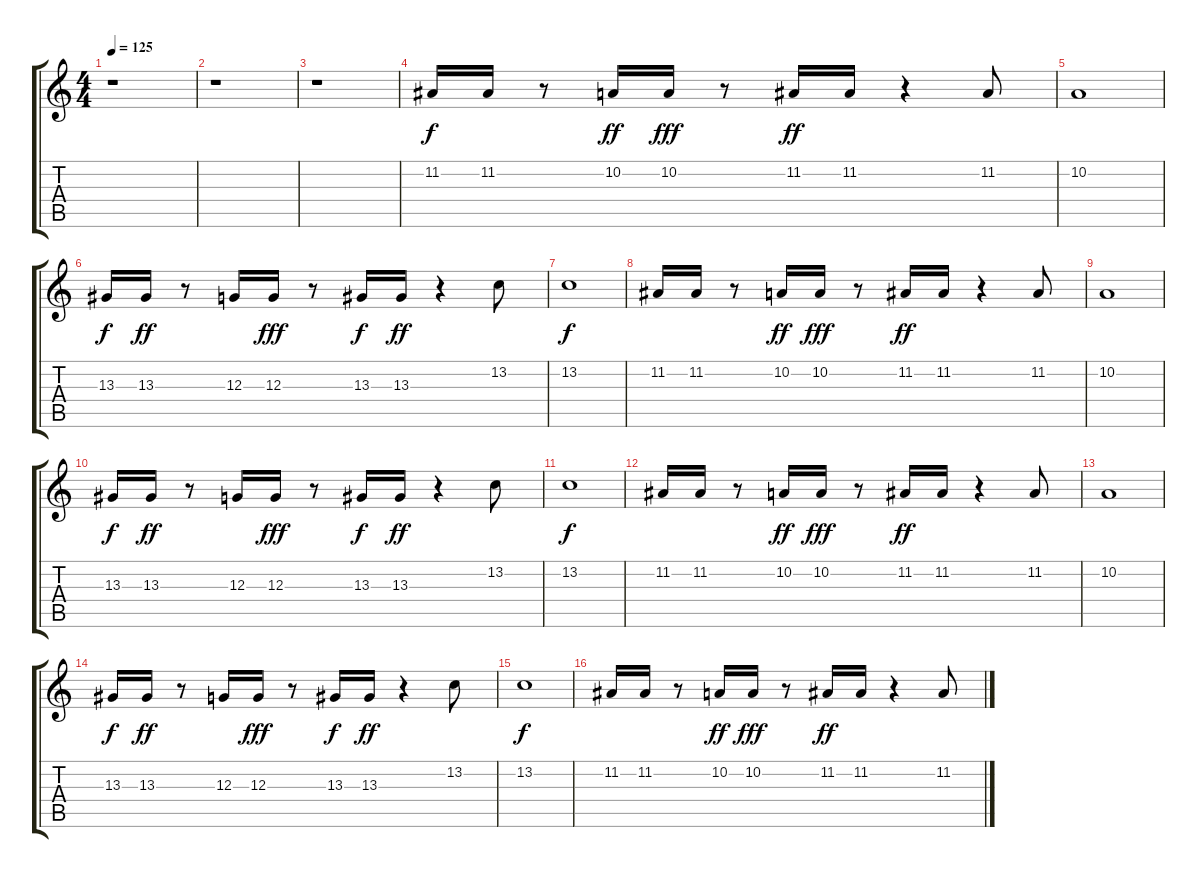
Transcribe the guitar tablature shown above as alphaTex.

\track "" {instrument brasssection}
\staff {score tabs}
\tuning (E4 B3 G3 D3 A2 E2) {hide}
\ts (4 4)
\tempo 125
\clef g2
\ks c
r.1{dy ff} |
r.1 |
r.1 |
11.2.16{dy f} 11.2.16 r.8 10.2.16{dy ff} 10.2.16{dy fff} r.8 11.2.16{dy ff} 11.2.16 r.4 11.2.8 |
10.2.1 |
13.3.16{dy f} 13.3.16{dy ff} r.8 12.3.16 12.3.16{dy fff} r.8 13.3.16{dy f} 13.3.16{dy ff} r.4 13.2.8 |
13.2.1{dy f} |
11.2.16 11.2.16 r.8 10.2.16{dy ff} 10.2.16{dy fff} r.8 11.2.16{dy ff} 11.2.16 r.4 11.2.8 |
10.2.1 |
13.3.16{dy f} 13.3.16{dy ff} r.8 12.3.16 12.3.16{dy fff} r.8 13.3.16{dy f} 13.3.16{dy ff} r.4 13.2.8 |
13.2.1{dy f} |
11.2.16 11.2.16 r.8 10.2.16{dy ff} 10.2.16{dy fff} r.8 11.2.16{dy ff} 11.2.16 r.4 11.2.8 |
10.2.1 |
13.3.16{dy f} 13.3.16{dy ff} r.8 12.3.16 12.3.16{dy fff} r.8 13.3.16{dy f} 13.3.16{dy ff} r.4 13.2.8 |
13.2.1{dy f} |
11.2.16 11.2.16 r.8 10.2.16{dy ff} 10.2.16{dy fff} r.8 11.2.16{dy ff} 11.2.16 r.4 11.2.8
